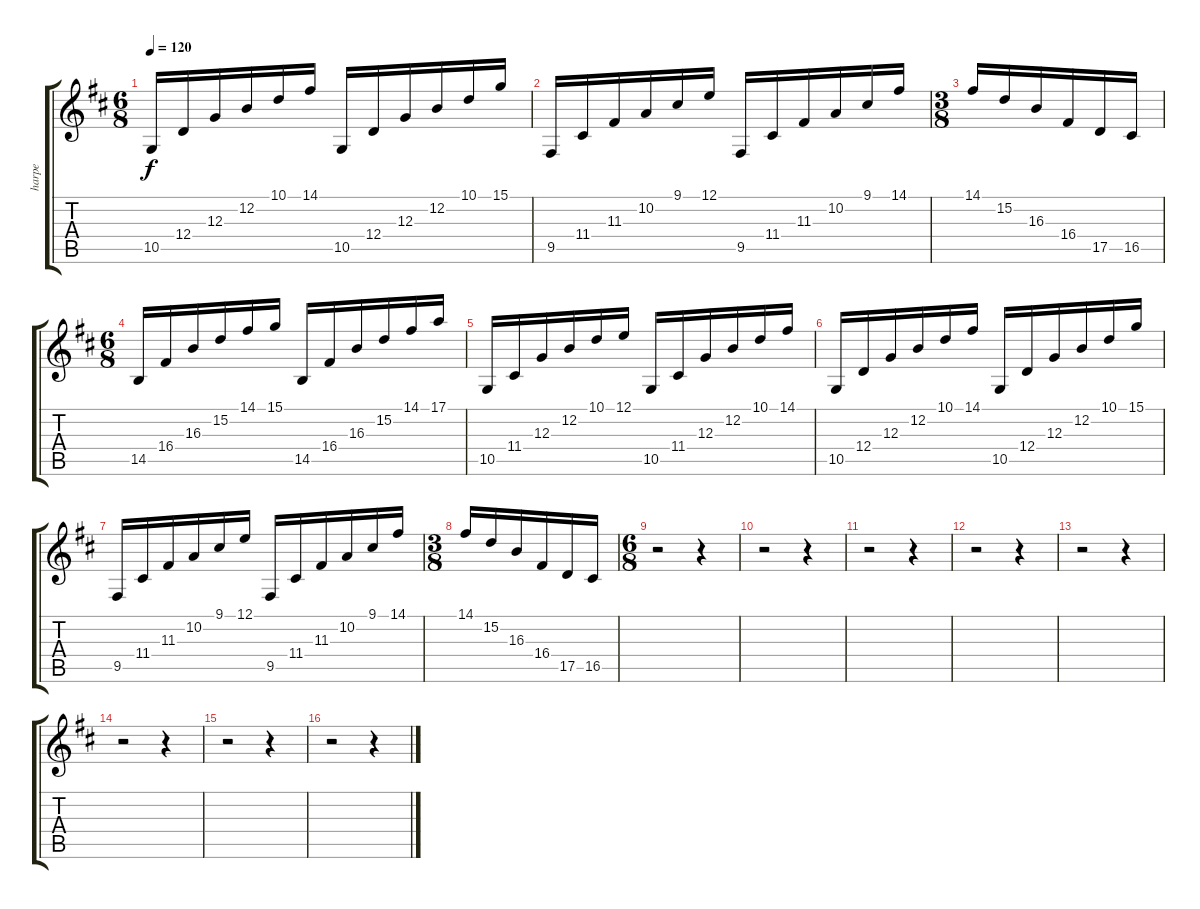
\track ("harpe" "harpe") {instrument orchestralharp}
\staff {score tabs}
\tuning (E4 B3 G3 D3 A2 E2) {hide}
\ts (6 8)
\tempo 120
\clef g2
\ks bminor
10.5.16{dy f} 12.4.16 12.3.16 12.2.16 10.1.16 14.1.16 10.5.16 12.4.16 12.3.16 12.2.16 10.1.16 15.1.16 |
9.5.16 11.4.16 11.3.16 10.2.16 9.1.16 12.1.16 9.5.16 11.4.16 11.3.16 10.2.16 9.1.16 14.1.16 |
\ts (3 8)
14.1.16 15.2.16 16.3.16 16.4.16 17.5.16 16.5.16 |
\ts (6 8)
14.5.16 16.4.16 16.3.16 15.2.16 14.1.16 15.1.16 14.5.16 16.4.16 16.3.16 15.2.16 14.1.16 17.1.16 |
10.5.16 11.4.16 12.3.16 12.2.16 10.1.16 12.1.16 10.5.16 11.4.16 12.3.16 12.2.16 10.1.16 14.1.16 |
10.5.16 12.4.16 12.3.16 12.2.16 10.1.16 14.1.16 10.5.16 12.4.16 12.3.16 12.2.16 10.1.16 15.1.16 |
9.5.16 11.4.16 11.3.16 10.2.16 9.1.16 12.1.16 9.5.16 11.4.16 11.3.16 10.2.16 9.1.16 14.1.16 |
\ts (3 8)
14.1.16 15.2.16 16.3.16 16.4.16 17.5.16 16.5.16 |
\ts (6 8)
r.2 r.4 |
r.2 r.4 |
r.2 r.4 |
r.2 r.4 |
r.2 r.4 |
r.2 r.4 |
r.2 r.4 |
r.2 r.4
